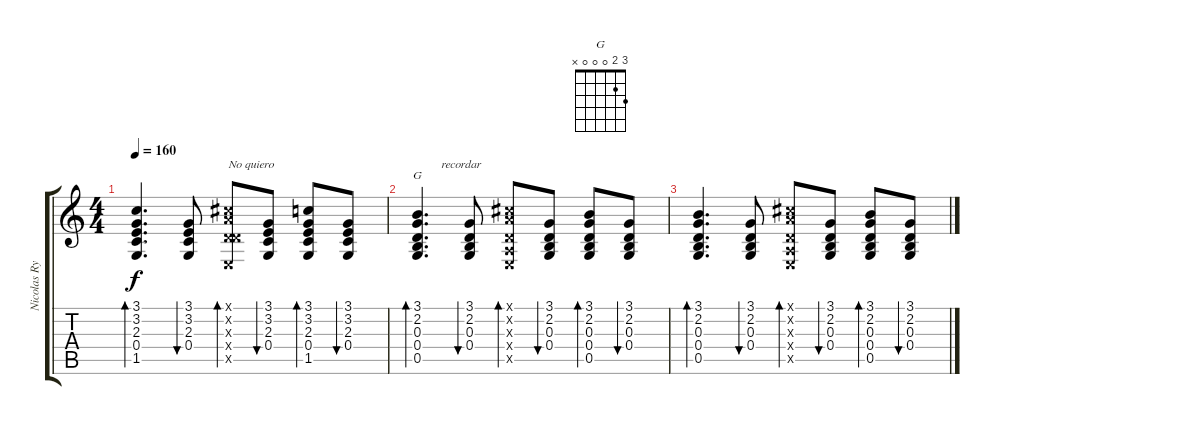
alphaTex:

\track ("Nicolas Rythm" "Nicolas Ry") {instrument acousticguitarnylon}
\staff {score tabs}
\tuning (E2 A2 D3 G3 B3 E4) {hide}
\chord ("G" 3 2 0 0 0 x)
\ts (4 4)
\tempo 160
\clef g2
\ks c
(3.1 3.2 2.3 0.4 1.5).4{d bd 60 dy f} (3.1 3.2 2.3 0.4).8{bu 60} (0.1{x} 5.2{x} 0.3{x} 2.4{x} 2.5{x}).8{bd 60 txt "No quiero"} (3.1 3.2 2.3 0.4).8{bu 60} (3.1 3.2 2.3 0.4 1.5).8{bd 60} (3.1 3.2 2.3 0.4).8{bu 60} |
(3.1 2.2 0.3 0.4 0.5).4{d bd 60 ch "G" txt "        recordar"} (3.1 2.2 0.3 0.4).8{bu 60} (0.1{x} 0.2{x} 0.3{x} 2.4{x} 2.5{x}).8{bd 60} (3.1 2.2 0.3 0.4).8{bu 60} (3.1 2.2 0.3 0.4 0.5).8{bd 60} (3.1 2.2 0.3 0.4).8{bu 60} |
(3.1 2.2 0.3 0.4 0.5).4{d bd 60} (3.1 2.2 0.3 0.4).8{bu 60} (0.1{x} 0.2{x} 0.3{x} 2.4{x} 2.5{x}).8{bd 60} (3.1 2.2 0.3 0.4).8{bu 60} (3.1 2.2 0.3 0.4 0.5).8{bd 60} (3.1 2.2 0.3 0.4).8{bu 60}
